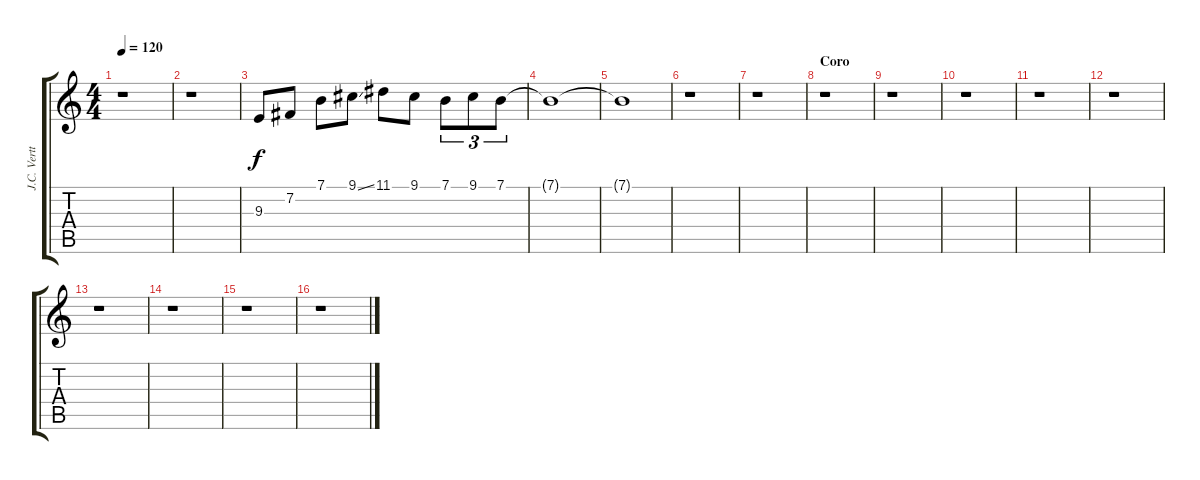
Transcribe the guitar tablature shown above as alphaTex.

\track ("J.C. Vertti Rhodes" "J.C. Vertt") {instrument electricpiano1}
\staff {score tabs}
\tuning (E4 B3 G3 D3 A2 E2) {hide}
\ts (4 4)
\tempo 120
\clef g2
\ks c
r.1{dy f} |
r.1 |
9.3.8 7.2.8 7.1.8 9.1{ss}.8 11.1.8 9.1.8 7.1.8{tu (3 2)} 9.1.8{tu (3 2)} 7.1.8{tu (3 2)} |
7.1{t}.1 |
7.1{t}.1 |
r.1 |
r.1 |
\section ("" "Coro")
r.1 |
r.1 |
r.1 |
r.1 |
r.1 |
r.1 |
r.1 |
r.1 |
r.1
